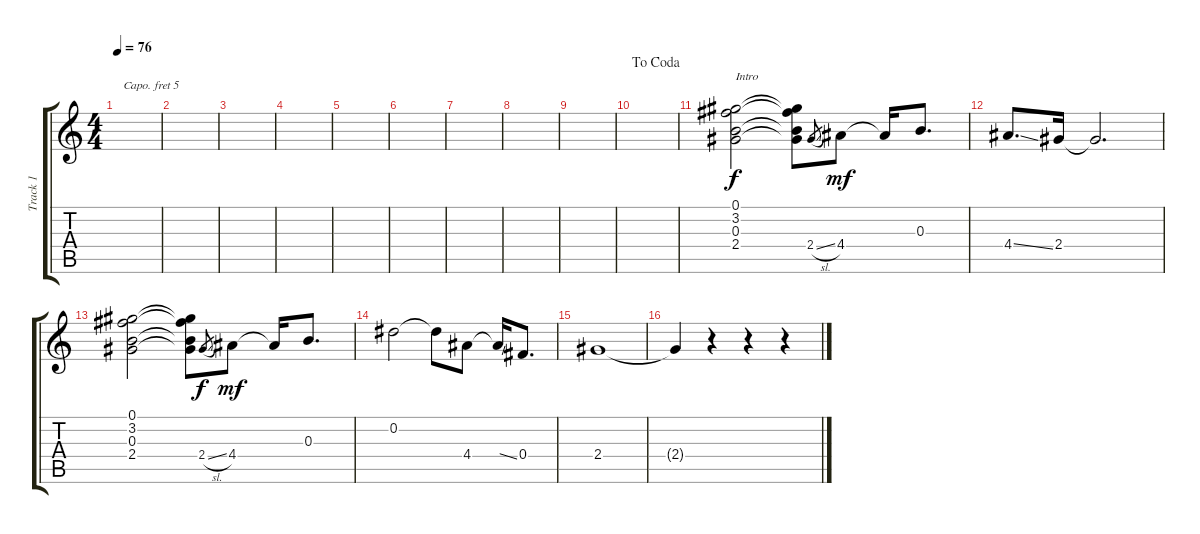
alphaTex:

\track ("Track 1" "Track 1") {instrument electricguitarclean bank 1}
\staff {score tabs}
\capo 5
\tuning (Eb4 Bb3 Gb3 Db3 Ab2 Eb2) {hide}
\ts (4 4)
\tempo 76
\clef g2
\ks c
|
|
|
|
|
|
|
|
|
\jump dacoda
|
(0.1 3.2 0.3 2.4).2{txt "Intro"} (0.1{t} 3.2{t} 0.3{t} 2.4{t}).8 2.4{sl}.8{gr dy f} 4.4.8{dy mf} 4.4{t}.16 0.3.8{d} |
4.4{ss}.8{d} 2.4.16 2.4{t}.2{d} |
(0.1 3.2 0.3 2.4).2 (0.1{t} 3.2{t} 0.3{t} 2.4{t}).8 2.4{sl}.8{gr dy f} 4.4.8{dy mf} 4.4{t}.16 0.3.8{d} |
0.2.2 0.2{t}.8 4.4.8 4.4{ss t}.16 0.4.8{d} |
2.4.1 |
2.4{t}.4 r.4 r.4 r.4
